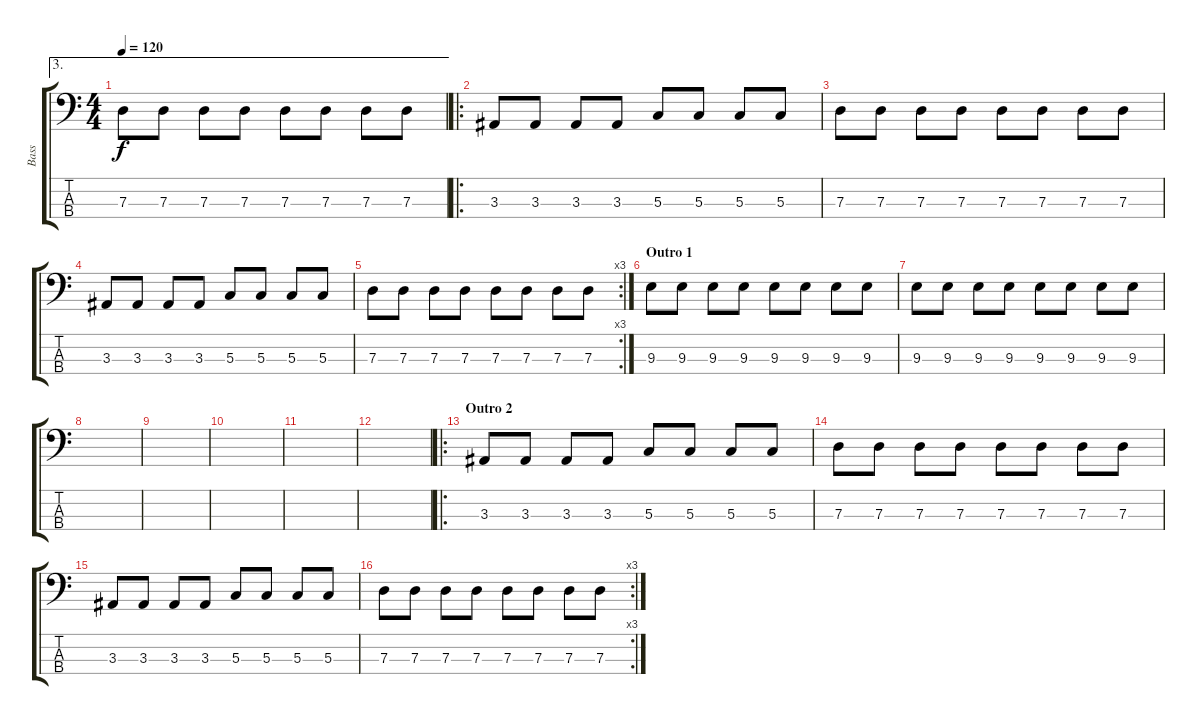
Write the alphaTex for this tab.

\track ("Bass" "Bass") {instrument electricbasspick}
\staff {score tabs}
\tuning (F2 C2 G1 D1) {hide}
\ae 3
\ts (4 4)
\tempo 120
\clef f4
\ks c
7.3.8{dy f} 7.3.8 7.3.8 7.3.8 7.3.8 7.3.8 7.3.8 7.3.8 |
\ro
3.3.8 3.3.8 3.3.8 3.3.8 5.3.8 5.3.8 5.3.8 5.3.8 |
7.3.8 7.3.8 7.3.8 7.3.8 7.3.8 7.3.8 7.3.8 7.3.8 |
3.3.8 3.3.8 3.3.8 3.3.8 5.3.8 5.3.8 5.3.8 5.3.8 |
\rc 3
7.3.8 7.3.8 7.3.8 7.3.8 7.3.8 7.3.8 7.3.8 7.3.8 |
\section ("" "Outro 1")
9.3.8{volume 0} 9.3.8 9.3.8 9.3.8 9.3.8 9.3.8 9.3.8 9.3.8 |
9.3.8 9.3.8 9.3.8 9.3.8 9.3.8 9.3.8 9.3.8 9.3.8 |
|
|
|
|
|
\ro
\section ("" "Outro 2")
3.3.8 3.3.8 3.3.8 3.3.8 5.3.8 5.3.8 5.3.8 5.3.8 |
7.3.8 7.3.8 7.3.8 7.3.8 7.3.8 7.3.8 7.3.8 7.3.8 |
3.3.8 3.3.8 3.3.8 3.3.8 5.3.8 5.3.8 5.3.8 5.3.8 |
\rc 3
7.3.8 7.3.8 7.3.8 7.3.8 7.3.8 7.3.8 7.3.8 7.3.8
